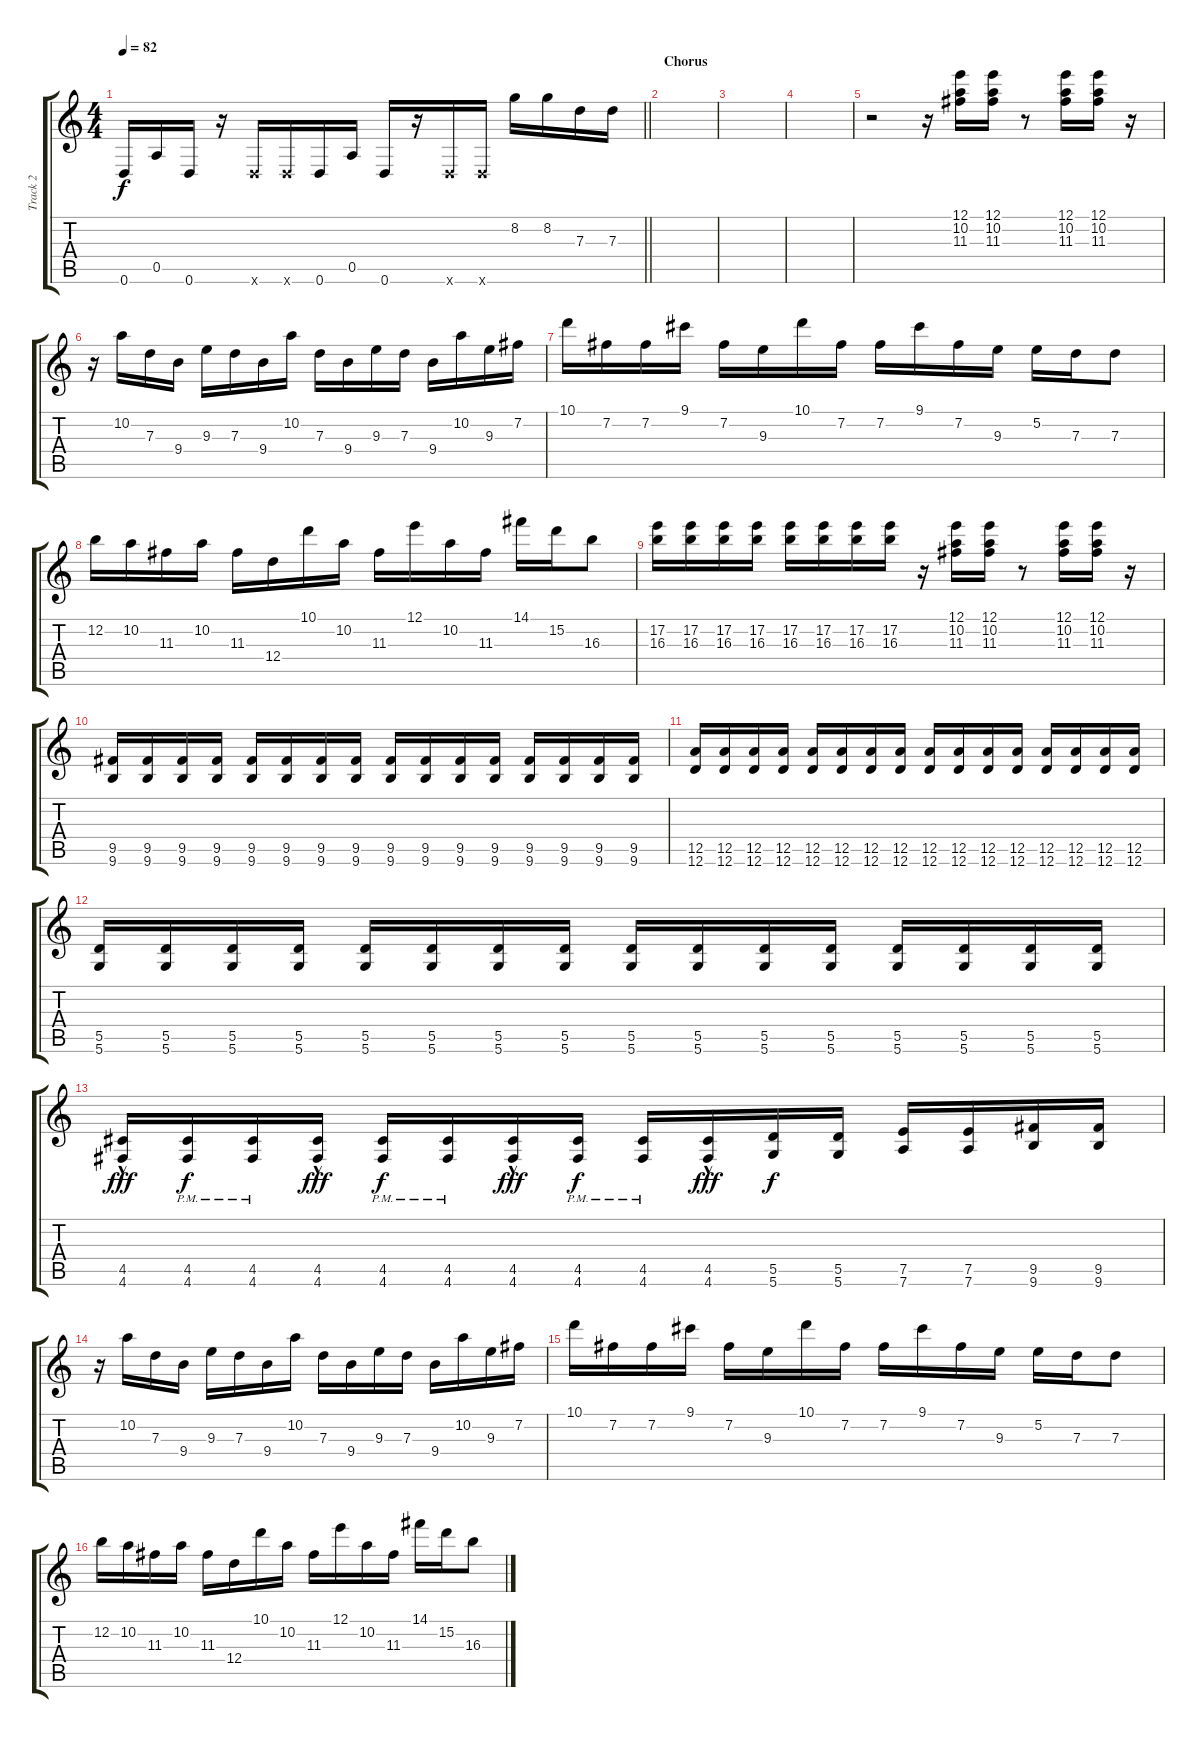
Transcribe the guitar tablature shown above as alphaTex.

\track ("Track 2" "Track 2") {instrument distortionguitar}
\staff {score tabs}
\tuning (E4 B3 G3 D3 A2 D2) {hide}
\ts (4 4)
\tempo 82
\clef g2
\barLineRight lightlight
\ks c
0.6.16{dy f} 0.5.16 0.6.16 r.16 0.6{x}.16 0.6{x}.16 0.6.16 0.5.16 0.6.16 r.16 0.6{x}.16 0.6{x}.16 8.2.16 8.2.16 7.3.16 7.3.16 |
\section ("" "Chorus")
|
|
|
r.2 r.16 (12.1 10.2 11.3).16 (12.1 10.2 11.3).16 r.8 (12.1 10.2 11.3).16 (12.1 10.2 11.3).16 r.16 |
r.16 10.2.16 7.3.16 9.4.16 9.3.16 7.3.16 9.4.16 10.2.16 7.3.16 9.4.16 9.3.16 7.3.16 9.4.16 10.2.16 9.3.16 7.2.16 |
10.1.16 7.2.16 7.2.16 9.1.16 7.2.16 9.3.16 10.1.16 7.2.16 7.2.16 9.1.16 7.2.16 9.3.16 5.2.16 7.3.16 7.3.8 |
12.2.16 10.2.16 11.3.16 10.2.16 11.3.16 12.4.16 10.1.16 10.2.16 11.3.16 12.1.16 10.2.16 11.3.16 14.1.16 15.2.16 16.3.8 |
(17.2 16.3).16 (17.2 16.3).16 (17.2 16.3).16 (17.2 16.3).16 (17.2 16.3).16 (17.2 16.3).16 (17.2 16.3).16 (17.2 16.3).16 r.16 (12.1 10.2 11.3).16 (12.1 10.2 11.3).16 r.8 (12.1 10.2 11.3).16 (12.1 10.2 11.3).16 r.16 |
(9.5 9.6).16 (9.5 9.6).16 (9.5 9.6).16 (9.5 9.6).16 (9.5 9.6).16 (9.5 9.6).16 (9.5 9.6).16 (9.5 9.6).16 (9.5 9.6).16 (9.5 9.6).16 (9.5 9.6).16 (9.5 9.6).16 (9.5 9.6).16 (9.5 9.6).16 (9.5 9.6).16 (9.5 9.6).16 |
(12.5 12.6).16 (12.5 12.6).16 (12.5 12.6).16 (12.5 12.6).16 (12.5 12.6).16 (12.5 12.6).16 (12.5 12.6).16 (12.5 12.6).16 (12.5 12.6).16 (12.5 12.6).16 (12.5 12.6).16 (12.5 12.6).16 (12.5 12.6).16 (12.5 12.6).16 (12.5 12.6).16 (12.5 12.6).16 |
(5.5 5.6).16 (5.5 5.6).16 (5.5 5.6).16 (5.5 5.6).16 (5.5 5.6).16 (5.5 5.6).16 (5.5 5.6).16 (5.5 5.6).16 (5.5 5.6).16 (5.5 5.6).16 (5.5 5.6).16 (5.5 5.6).16 (5.5 5.6).16 (5.5 5.6).16 (5.5 5.6).16 (5.5 5.6).16 |
(4.5{hac} 4.6{hac}).16{dy fff} (4.5{pm} 4.6{pm}).16{dy f} (4.5{pm} 4.6{pm}).16 (4.5{hac} 4.6{hac}).16{dy fff} (4.5{pm} 4.6{pm}).16{dy f} (4.5{pm} 4.6{pm}).16 (4.5{hac} 4.6{hac}).16{dy fff} (4.5{pm} 4.6{pm}).16{dy f} (4.5{pm} 4.6{pm}).16 (4.5{hac} 4.6{hac}).16{dy fff} (5.5 5.6).16{dy f} (5.5 5.6).16 (7.5 7.6).16 (7.5 7.6).16 (9.5 9.6).16 (9.5 9.6).16 |
r.16 10.2.16 7.3.16 9.4.16 9.3.16 7.3.16 9.4.16 10.2.16 7.3.16 9.4.16 9.3.16 7.3.16 9.4.16 10.2.16 9.3.16 7.2.16 |
10.1.16 7.2.16 7.2.16 9.1.16 7.2.16 9.3.16 10.1.16 7.2.16 7.2.16 9.1.16 7.2.16 9.3.16 5.2.16 7.3.16 7.3.8 |
12.2.16 10.2.16 11.3.16 10.2.16 11.3.16 12.4.16 10.1.16 10.2.16 11.3.16 12.1.16 10.2.16 11.3.16 14.1.16 15.2.16 16.3.8
